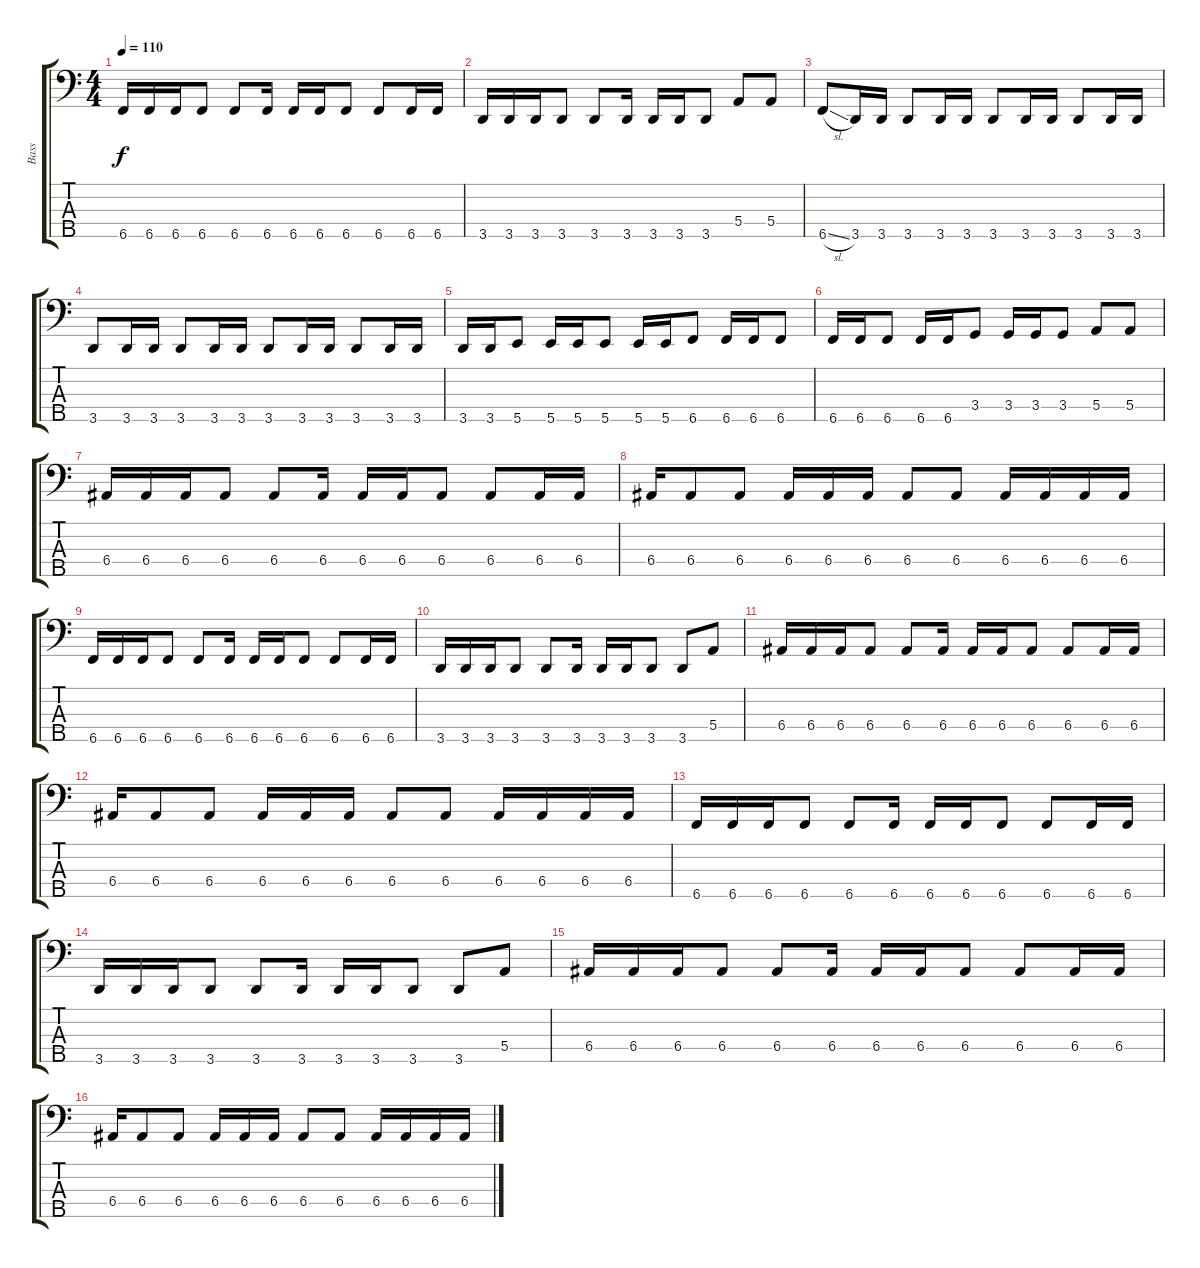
\track ("Bass" "Bass") {instrument electricbassfinger}
\staff {score tabs}
\tuning (G2 D2 A1 E1 B0) {hide}
\ts (4 4)
\tempo 110
\clef f4
\ks c
6.5.16{dy f} 6.5.16 6.5.16 6.5.8 6.5.8 6.5.16 6.5.16 6.5.16 6.5.8 6.5.8 6.5.16 6.5.16 |
3.5.16 3.5.16 3.5.16 3.5.8 3.5.8 3.5.16 3.5.16 3.5.16 3.5.8 5.4.8 5.4.8 |
6.5{sl}.8 3.5.16 3.5.16 3.5.8 3.5.16 3.5.16 3.5.8 3.5.16 3.5.16 3.5.8 3.5.16 3.5.16 |
3.5.8 3.5.16 3.5.16 3.5.8 3.5.16 3.5.16 3.5.8 3.5.16 3.5.16 3.5.8 3.5.16 3.5.16 |
3.5.16 3.5.16 5.5.8 5.5.16 5.5.16 5.5.8 5.5.16 5.5.16 6.5.8 6.5.16 6.5.16 6.5.8 |
6.5.16 6.5.16 6.5.8 6.5.16 6.5.16 3.4.8 3.4.16 3.4.16 3.4.8 5.4.8 5.4.8 |
6.4.16 6.4.16 6.4.16 6.4.8 6.4.8 6.4.16 6.4.16 6.4.16 6.4.8 6.4.8 6.4.16 6.4.16 |
6.4.16 6.4.8 6.4.8 6.4.16 6.4.16 6.4.16 6.4.8 6.4.8 6.4.16 6.4.16 6.4.16 6.4.16 |
6.5.16 6.5.16 6.5.16 6.5.8 6.5.8 6.5.16 6.5.16 6.5.16 6.5.8 6.5.8 6.5.16 6.5.16 |
3.5.16 3.5.16 3.5.16 3.5.8 3.5.8 3.5.16 3.5.16 3.5.16 3.5.8 3.5.8 5.4.8 |
6.4.16 6.4.16 6.4.16 6.4.8 6.4.8 6.4.16 6.4.16 6.4.16 6.4.8 6.4.8 6.4.16 6.4.16 |
6.4.16 6.4.8 6.4.8 6.4.16 6.4.16 6.4.16 6.4.8 6.4.8 6.4.16 6.4.16 6.4.16 6.4.16 |
6.5.16 6.5.16 6.5.16 6.5.8 6.5.8 6.5.16 6.5.16 6.5.16 6.5.8 6.5.8 6.5.16 6.5.16 |
3.5.16 3.5.16 3.5.16 3.5.8 3.5.8 3.5.16 3.5.16 3.5.16 3.5.8 3.5.8 5.4.8 |
6.4.16 6.4.16 6.4.16 6.4.8 6.4.8 6.4.16 6.4.16 6.4.16 6.4.8 6.4.8 6.4.16 6.4.16 |
6.4.16 6.4.8 6.4.8 6.4.16 6.4.16 6.4.16 6.4.8 6.4.8 6.4.16 6.4.16 6.4.16 6.4.16
